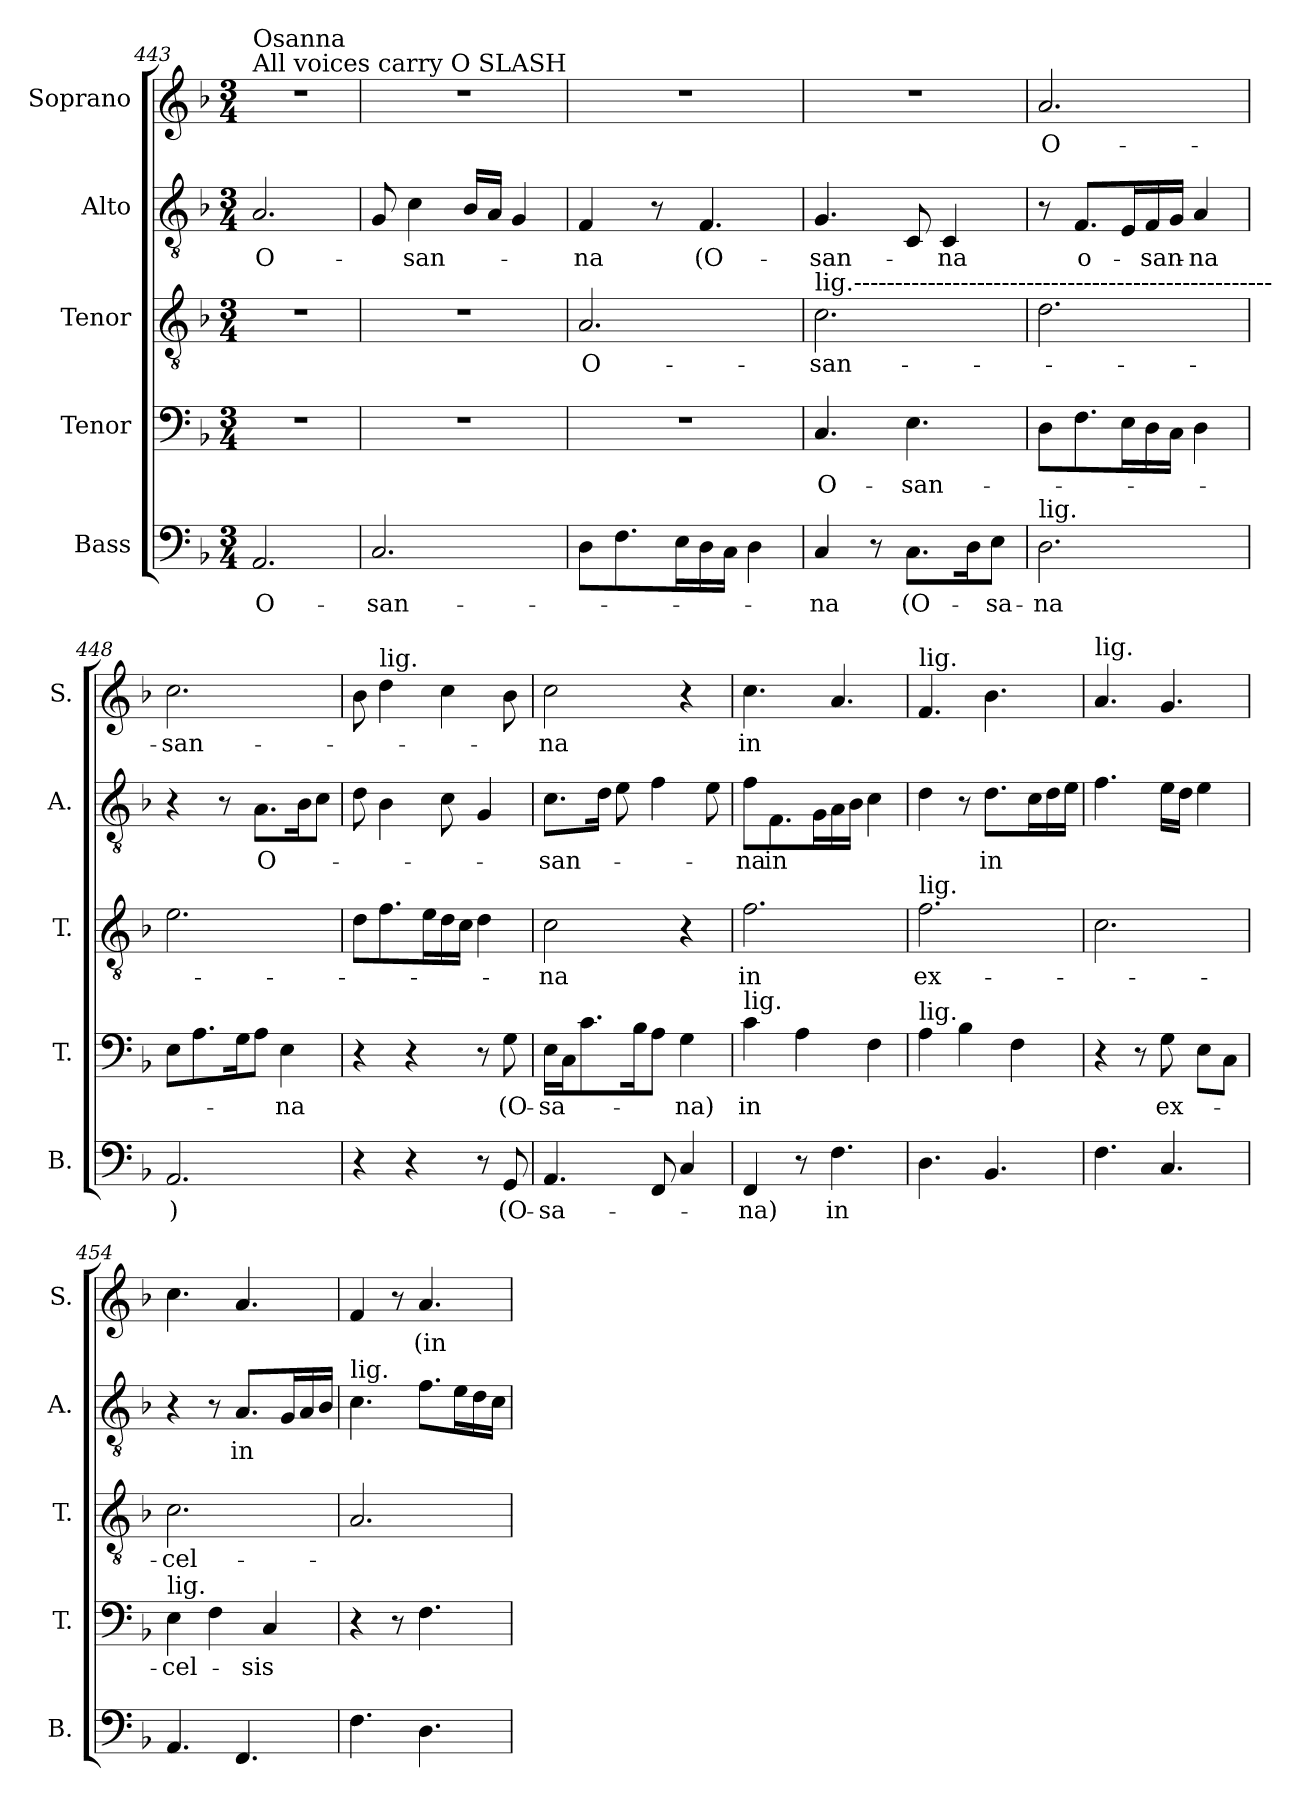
**kern	**text	**kern	**text	**kern	**text	**kern	**text	**kern	**text
*part5	*part5	*part4	*part4	*part3	*part3	*part2	*part2	*part1	*part1
*staff5	*staff5	*staff4	*staff4	*staff3	*staff3	*staff2	*staff2	*staff1	*staff1
*I"Bass	*	*I"Tenor	*	*I"Tenor	*	*I"Alto	*	*I"Soprano	*
*I'B.	*	*I'T.	*	*I'T.	*	*I'A.	*	*I'S.	*
*clefF4	*	*clefF4	*	*clefGv2	*	*clefGv2	*	*clefG2	*
*k[b-]	*	*k[b-]	*	*k[b-]	*	*k[b-]	*	*k[b-]	*
*M3/4	*	*M3/4	*	*M3/4	*	*M3/4	*	*M3/4	*
=443	=443	=443	=443	=443	=443	=443	=443	=443	=443
!	!	!	!	!	!	!	!	!LO:TX:a:t=All voices carry O SLASH	!
!	!	!	!	!	!	!	!	!LO:TX:a:t=Osanna	!
!	!LO:LY:b	!	!	!	!	!	!LO:LY:b	!	!
2.AA/	O-	2.r	.	2.r	.	2.A/	O-	2.r	.
=444	=444	=444	=444	=444	=444	=444	=444	=444	=444
!	!LO:LY:b	!	!	!	!	!	!	!	!
2.C/	-san-	2.r	.	2.r	.	8G/	.	2.r	.
!	!	!	!	!	!	!	!LO:LY:b	!	!
.	.	.	.	.	.	4c\	-san-	.	.
.	.	.	.	.	.	16B-/LL	.	.	.
.	.	.	.	.	.	16A/JJ	.	.	.
.	.	.	.	.	.	4G/	.	.	.
=445	=445	=445	=445	=445	=445	=445	=445	=445	=445
!	!	!	!	!	!LO:LY:b	!	!LO:LY:b	!	!
8D\L	.	2.r	.	2.A/	O-	4F/	-na	2.r	.
8.F\	.	.	.	.	.	.	.	.	.
.	.	.	.	.	.	8r	.	.	.
16E\L	.	.	.	.	.	.	.	.	.
!	!	!	!	!	!	!	!LO:LY:b	!	!
16D\	.	.	.	.	.	4.F/	(O-	.	.
16C\JJ	.	.	.	.	.	.	.	.	.
4D\	.	.	.	.	.	.	.	.	.
!!LO:LB:g=z
=446	=446	=446	=446	=446	=446	=446	=446	=446	=446
!	!	!	!	!LO:TX:a:t=lig.---------------------------------------------------	!	!	!	!	!
!	!LO:LY:b	!	!LO:LY:b	!	!LO:LY:b	!	!LO:LY:b	!	!
4C/	-na	4.C/	O-	2.c\	-san-	4.G/	-san-	2.r	.
8r	.	.	.	.	.	.	.	.	.
!	!LO:LY:b	!	!LO:LY:b	!	!	!	!	!	!
8.C\L	(O-	4.E\	-san-	.	.	8C/	.	.	.
!	!	!	!	!	!	!	!LO:LY:b	!	!
.	.	.	.	.	.	4C/	-na	.	.
16D\K	.	.	.	.	.	.	.	.	.
!	!LO:LY:b	!	!	!	!	!	!	!	!
8E\J	-sa-	.	.	.	.	.	.	.	.
=447	=447	=447	=447	=447	=447	=447	=447	=447	=447
!LO:TX:a:t=lig.	!	!	!	!	!	!	!	!	!
!	!LO:LY:b	!	!	!	!	!	!	!	!LO:LY:b
2.D\	-na	8D\L	.	2.d\	.	8r	.	2.a/	O-
!	!	!	!	!	!	!	!LO:LY:b	!	!
.	.	8.F\	.	.	.	8.F/L	o-	.	.
.	.	16E\L	.	.	.	16E/L	.	.	.
!	!	!	!	!	!	!	!LO:LY:b	!	!
.	.	16D\	.	.	.	16F/	-san-	.	.
.	.	16C\JJ	.	.	.	16G/JJ	.	.	.
!	!	!	!	!	!	!	!LO:LY:b	!	!
.	.	4D\	.	.	.	4A/	-na	.	.
=448	=448	=448	=448	=448	=448	=448	=448	=448	=448
!	!LO:LY:b	!	!	!	!	!	!	!	!LO:LY:b
2.AA/	)	8E\L	.	2.e\	.	4r	.	2.cc\	-san-
.	.	8.A\	.	.	.	.	.	.	.
.	.	.	.	.	.	8r	.	.	.
.	.	16G\K	.	.	.	.	.	.	.
!	!	!	!	!	!	!	!LO:LY:b	!	!
.	.	8A\J	.	.	.	8.A\L	O-	.	.
!	!	!	!LO:LY:b	!	!	!	!	!	!
.	.	4E\	-na	.	.	.	.	.	.
.	.	.	.	.	.	16B-\K	.	.	.
.	.	.	.	.	.	8c\J	.	.	.
=449	=449	=449	=449	=449	=449	=449	=449	=449	=449
4r	.	4r	.	8d\L	.	8d\	.	8b-\	.
!	!	!	!	!	!	!	!	!LO:TX:a:t=lig.	!
.	.	.	.	8.f\	.	4B-\	.	4dd\	.
4r	.	4r	.	.	.	.	.	.	.
.	.	.	.	16e\L	.	.	.	.	.
.	.	.	.	16d\	.	8c\	.	4cc\	.
.	.	.	.	16c\JJ	.	.	.	.	.
8r	.	8r	.	4d\	.	4G/	.	.	.
!	!LO:LY:b	!	!LO:LY:b	!	!	!	!	!	!
8GG/	(O-	8G\	(O-	.	.	.	.	8b-\	.
=450	=450	=450	=450	=450	=450	=450	=450	=450	=450
!	!LO:LY:b	!	!LO:LY:b	!	!LO:LY:b	!	!LO:LY:b	!	!LO:LY:b
4.AA/	-sa-	16E\LL	-sa-	2c\	-na	8.c\L	-san-	2cc\	-na
.	.	16C\J	.	.	.	.	.	.	.
.	.	8.c\	.	.	.	.	.	.	.
.	.	.	.	.	.	16d\Jk	.	.	.
.	.	.	.	.	.	8e\	.	.	.
.	.	16B-\K	.	.	.	.	.	.	.
8FF/	.	8A\J	.	.	.	4f\	.	.	.
!	!	!	!LO:LY:b	!	!	!	!	!	!
4C/	.	4G\	-na)	4r	.	.	.	4r	.
.	.	.	.	.	.	8e\	.	.	.
!!LO:PB:g=z
=451	=451	=451	=451	=451	=451	=451	=451	=451	=451
!	!	!LO:TX:a:t=lig.	!	!	!	!	!	!	!
!	!LO:LY:b	!	!LO:LY:b	!	!LO:LY:b	!	!LO:LY:b	!	!LO:LY:b
4FF/	-na)	4c\	in	2.f\	in	8f\L	-na	4.cc\	-in
!	!	!	!	!	!	!	!LO:LY:b	!	!
.	.	.	.	.	.	8.F\	in	.	.
8r	.	4A\	.	.	.	.	.	.	.
.	.	.	.	.	.	16G\L	.	.	.
!	!LO:LY:b	!	!	!	!	!	!	!	!
4.F\	-in	.	.	.	.	16A\	.	4.a/	.
.	.	.	.	.	.	16B-\JJ	.	.	.
.	.	4F\	.	.	.	4c\	.	.	.
=452	=452	=452	=452	=452	=452	=452	=452	=452	=452
!	!	!	!	!	!	!	!	!LO:TX:a:t=lig.	!
!	!	!	!	!LO:TX:a:t=lig.	!	!	!	!	!
!	!	!LO:TX:a:t=lig.	!	!	!	!	!	!	!
!	!	!	!	!	!LO:LY:b	!	!	!	!
4.D\	.	4A\	.	2.f\	ex-	4d\	.	4.f/	.
.	.	4B-\	.	.	.	8r	.	.	.
!	!	!	!	!	!	!	!LO:LY:b	!	!
4.BB-/	.	.	.	.	.	8.d\L	in	4.b-\	.
.	.	4F\	.	.	.	.	.	.	.
.	.	.	.	.	.	16c\L	.	.	.
.	.	.	.	.	.	16d\	.	.	.
.	.	.	.	.	.	16e\JJ	.	.	.
=453	=453	=453	=453	=453	=453	=453	=453	=453	=453
!	!	!	!	!	!	!	!	!LO:TX:a:t=lig.	!
4.F\	.	4r	.	2.c\	.	4.f\	.	4.a/	.
.	.	8r	.	.	.	.	.	.	.
!	!	!	!LO:LY:b	!	!	!	!	!	!
4.C/	.	8G\	ex-	.	.	16e\LL	.	4.g/	.
.	.	.	.	.	.	16d\JJ	.	.	.
.	.	8E\L	.	.	.	4e\	.	.	.
.	.	8C\J	.	.	.	.	.	.	.
=454	=454	=454	=454	=454	=454	=454	=454	=454	=454
!	!	!LO:TX:a:t=lig.	!	!	!	!	!	!	!
!	!	!	!LO:LY:b	!	!LO:LY:b	!	!	!	!
4.AA/	.	4E\	-cel-	2.c\	-cel-	4r	.	4.cc\	.
.	.	4F\	.	.	.	8r	.	.	.
!	!	!	!	!	!	!	!LO:LY:b	!	!
4.FF/	.	.	.	.	.	8.A/L	in	4.a/	.
!	!	!	!LO:LY:b	!	!	!	!	!	!
.	.	4C/	-sis	.	.	.	.	.	.
.	.	.	.	.	.	16G/L	.	.	.
.	.	.	.	.	.	16A/	.	.	.
.	.	.	.	.	.	16B-/JJ	.	.	.
=455	=455	=455	=455	=455	=455	=455	=455	=455	=455
!	!	!	!	!	!	!LO:TX:a:t=lig.	!	!	!
4.F\	.	4r	.	2.A/	.	4.c\	.	4f/	.
.	.	8r	.	.	.	.	.	8r	.
!	!	!	!	!	!	!	!	!	!LO:LY:b
4.D\	.	4.F\	.	.	.	8.f\L	.	4.a/	(in-
.	.	.	.	.	.	16e\L	.	.	.
.	.	.	.	.	.	16d\	.	.	.
.	.	.	.	.	.	16c\JJ	.	.	.
=	=	=	=	=	=	=	=	=	=
*-	*-	*-	*-	*-	*-	*-	*-	*-	*-
